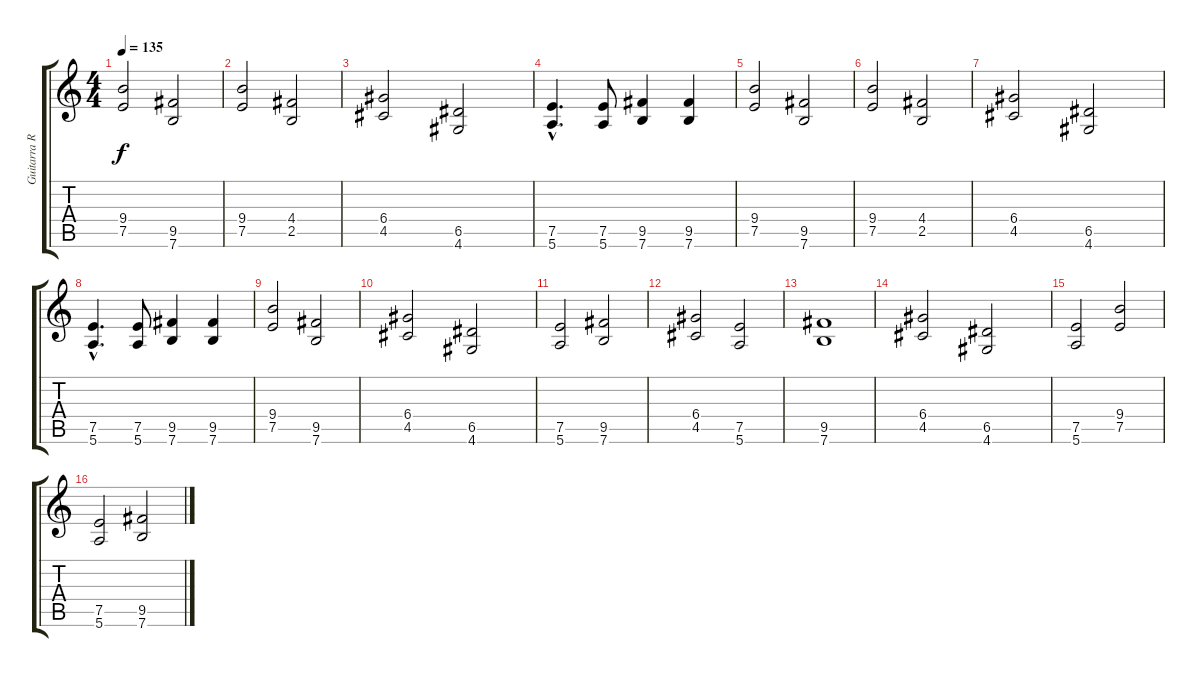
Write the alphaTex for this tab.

\track ("Guitarra Ritmica" "Guitarra R") {instrument distortionguitar}
\staff {score tabs}
\tuning (E4 B3 G3 D3 A2 E2) {hide}
\ts (4 4)
\tempo 135
\clef g2
\ks c
(9.4 7.5).2{dy f} (9.5 7.6).2 |
(9.4 7.5).2 (4.4 2.5).2 |
(6.4 4.5).2 (6.5 4.6).2 |
(7.5{hac} 5.6{hac}).4{d} (7.5 5.6).8 (9.5 7.6).4 (9.5 7.6).4 |
(9.4 7.5).2 (9.5 7.6).2 |
(9.4 7.5).2 (4.4 2.5).2 |
(6.4 4.5).2 (6.5 4.6).2 |
(7.5{hac} 5.6{hac}).4{d} (7.5 5.6).8 (9.5 7.6).4 (9.5 7.6).4 |
(9.4 7.5).2 (9.5 7.6).2 |
(6.4 4.5).2 (6.5 4.6).2 |
(7.5 5.6).2 (9.5 7.6).2 |
(6.4 4.5).2 (7.5 5.6).2 |
(9.5 7.6).1 |
(6.4 4.5).2 (6.5 4.6).2 |
(7.5 5.6).2 (9.4 7.5).2 |
(7.5 5.6).2 (9.5 7.6).2
